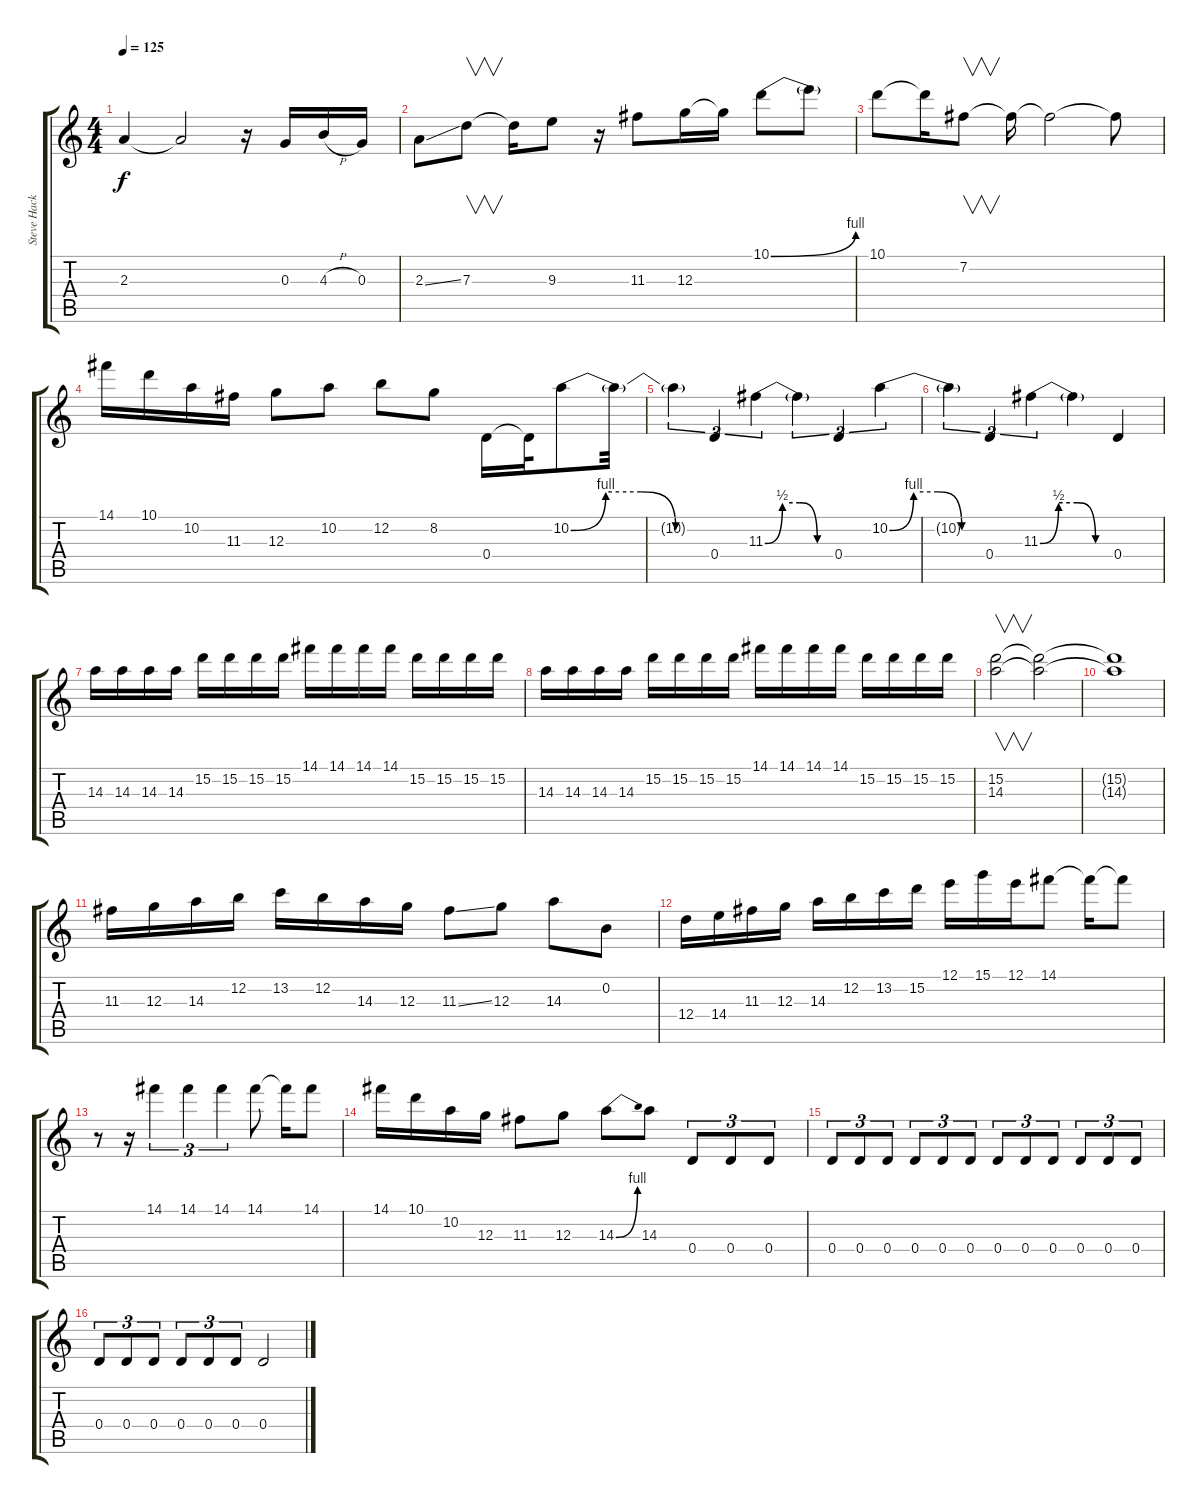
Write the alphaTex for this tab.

\track ("Steve Hackett (electric guitar 3)" "Steve Hack") {instrument overdrivenguitar}
\staff {score tabs}
\tuning (E4 B3 G3 D3 A2 E2) {hide}
\ts (4 4)
\tempo 125
\clef g2
\ks c
2.3.4{dy f} 2.3{t}.2 r.16 0.3.16 4.3{h}.16 0.3.16 |
2.3{ss}.8 7.3.8{v} 7.3{t}.16 9.3.8 r.16 11.3.8 12.3.16 12.3{t}.16 10.1{be (bend 0 0 60 4)}.8 10.1{t}.8 |
10.1.8 10.1{t}.16 7.2.8{v} 7.2{t}.16 7.2{t}.2 7.2{t}.8 |
14.1.16 10.1.16 10.2.16 11.3.16 12.3.8 10.2.8 12.2.8 8.2.8 0.4.16 0.4{t}.32 10.2{be (custom 0 0 15 4 30 4 45 0 60 0)}.8 10.2{t}.32 |
10.2{t}.4{tu (3 2)} 0.4.4{tu (3 2)} 11.3{be (custom 0 0 15 2 30 2 45 0 60 0)}.4{tu (3 2)} 11.3{t}.4{tu (3 2)} 0.4.4{tu (3 2)} 10.2{be (custom 0 0 15 4 30 4 45 0 60 0)}.4{tu (3 2)} |
10.2{t}.4{tu (3 2)} 0.4.4{tu (3 2)} 11.3{be (custom 0 0 15 2 30 2 45 0 60 0)}.4{tu (3 2)} 11.3{t}.4 0.4.4 |
14.3.16 14.3.16 14.3.16 14.3.16 15.2.16 15.2.16 15.2.16 15.2.16 14.1.16 14.1.16 14.1.16 14.1.16 15.2.16 15.2.16 15.2.16 15.2.16 |
14.3.16 14.3.16 14.3.16 14.3.16 15.2.16 15.2.16 15.2.16 15.2.16 14.1.16 14.1.16 14.1.16 14.1.16 15.2.16 15.2.16 15.2.16 15.2.16 |
(15.2 14.3).2{v} (15.2{t} 14.3{t}).2 |
(15.2{t} 14.3{t}).1 |
11.3.16 12.3.16 14.3.16 12.2.16 13.2.16 12.2.16 14.3.16 12.3.16 11.3{ss}.8 12.3.8 14.3.8 0.2.8 |
12.4.16 14.4.16 11.3.16 12.3.16 14.3.16 12.2.16 13.2.16 15.2.16 12.1.16 15.1.16 12.1.16 14.1.8 14.1{t}.16 14.1{t}.8 |
r.8 r.16 14.1.4{tu (3 2)} 14.1.4{tu (3 2)} 14.1.4{tu (3 2)} 14.1.8 14.1{t}.16 14.1.8 |
14.1.16 10.1.16 10.2.16 12.3.16 11.3.8 12.3.8 14.3{be (bend 0 0 60 4)}.8 14.3.8 0.4.8{tu (3 2)} 0.4.8{tu (3 2)} 0.4.8{tu (3 2)} |
0.4.8{tu (3 2)} 0.4.8{tu (3 2)} 0.4.8{tu (3 2)} 0.4.8{tu (3 2)} 0.4.8{tu (3 2)} 0.4.8{tu (3 2)} 0.4.8{tu (3 2)} 0.4.8{tu (3 2)} 0.4.8{tu (3 2)} 0.4.8{tu (3 2)} 0.4.8{tu (3 2)} 0.4.8{tu (3 2)} |
0.4.8{tu (3 2)} 0.4.8{tu (3 2)} 0.4.8{tu (3 2)} 0.4.8{tu (3 2)} 0.4.8{tu (3 2)} 0.4.8{tu (3 2)} 0.4.2
